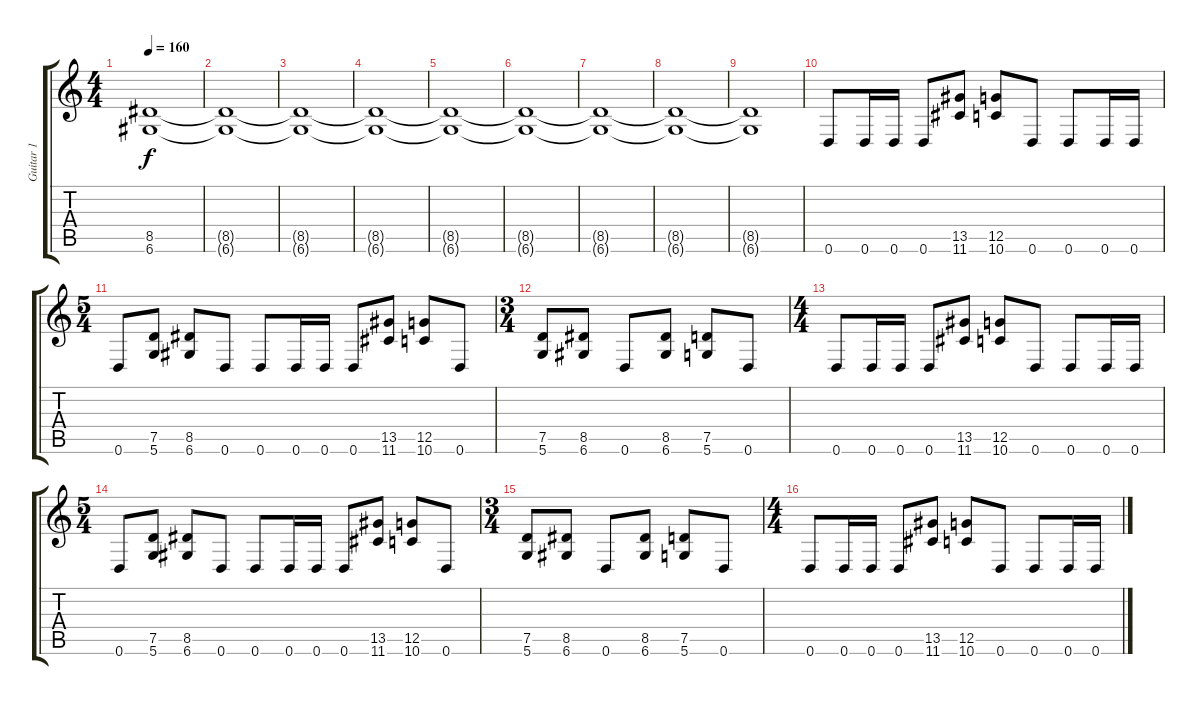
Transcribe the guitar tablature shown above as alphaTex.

\track ("Guitar 1" "Guitar 1") {instrument distortionguitar}
\staff {score tabs}
\tuning (D4 A3 F3 C3 G2 D2) {hide}
\ts (4 4)
\tempo 160
\clef g2
\ks c
(8.5{t} 6.6{t}).1{dy f} |
(8.5{t} 6.6{t}).1 |
(8.5{t} 6.6{t}).1 |
(8.5{t} 6.6{t}).1 |
(8.5{t} 6.6{t}).1 |
(8.5{t} 6.6{t}).1 |
(8.5{t} 6.6{t}).1 |
(8.5{t} 6.6{t}).1 |
(8.5{t} 6.6{t}).1 |
0.6.8 0.6.16 0.6.16 0.6.8 (13.5 11.6).8 (12.5 10.6).8 0.6.8 0.6.8 0.6.16 0.6.16 |
\ts (5 4)
0.6.8 (7.5 5.6).8 (8.5 6.6).8 0.6.8 0.6.8 0.6.16 0.6.16 0.6.8 (13.5 11.6).8 (12.5 10.6).8 0.6.8 |
\ts (3 4)
(7.5 5.6).8 (8.5 6.6).8 0.6.8 (8.5 6.6).8 (7.5 5.6).8 0.6.8 |
\ts (4 4)
0.6.8 0.6.16 0.6.16 0.6.8 (13.5 11.6).8 (12.5 10.6).8 0.6.8 0.6.8 0.6.16 0.6.16 |
\ts (5 4)
0.6.8 (7.5 5.6).8 (8.5 6.6).8 0.6.8 0.6.8 0.6.16 0.6.16 0.6.8 (13.5 11.6).8 (12.5 10.6).8 0.6.8 |
\ts (3 4)
(7.5 5.6).8 (8.5 6.6).8 0.6.8 (8.5 6.6).8 (7.5 5.6).8 0.6.8 |
\ts (4 4)
0.6.8 0.6.16 0.6.16 0.6.8 (13.5 11.6).8 (12.5 10.6).8 0.6.8 0.6.8 0.6.16 0.6.16
